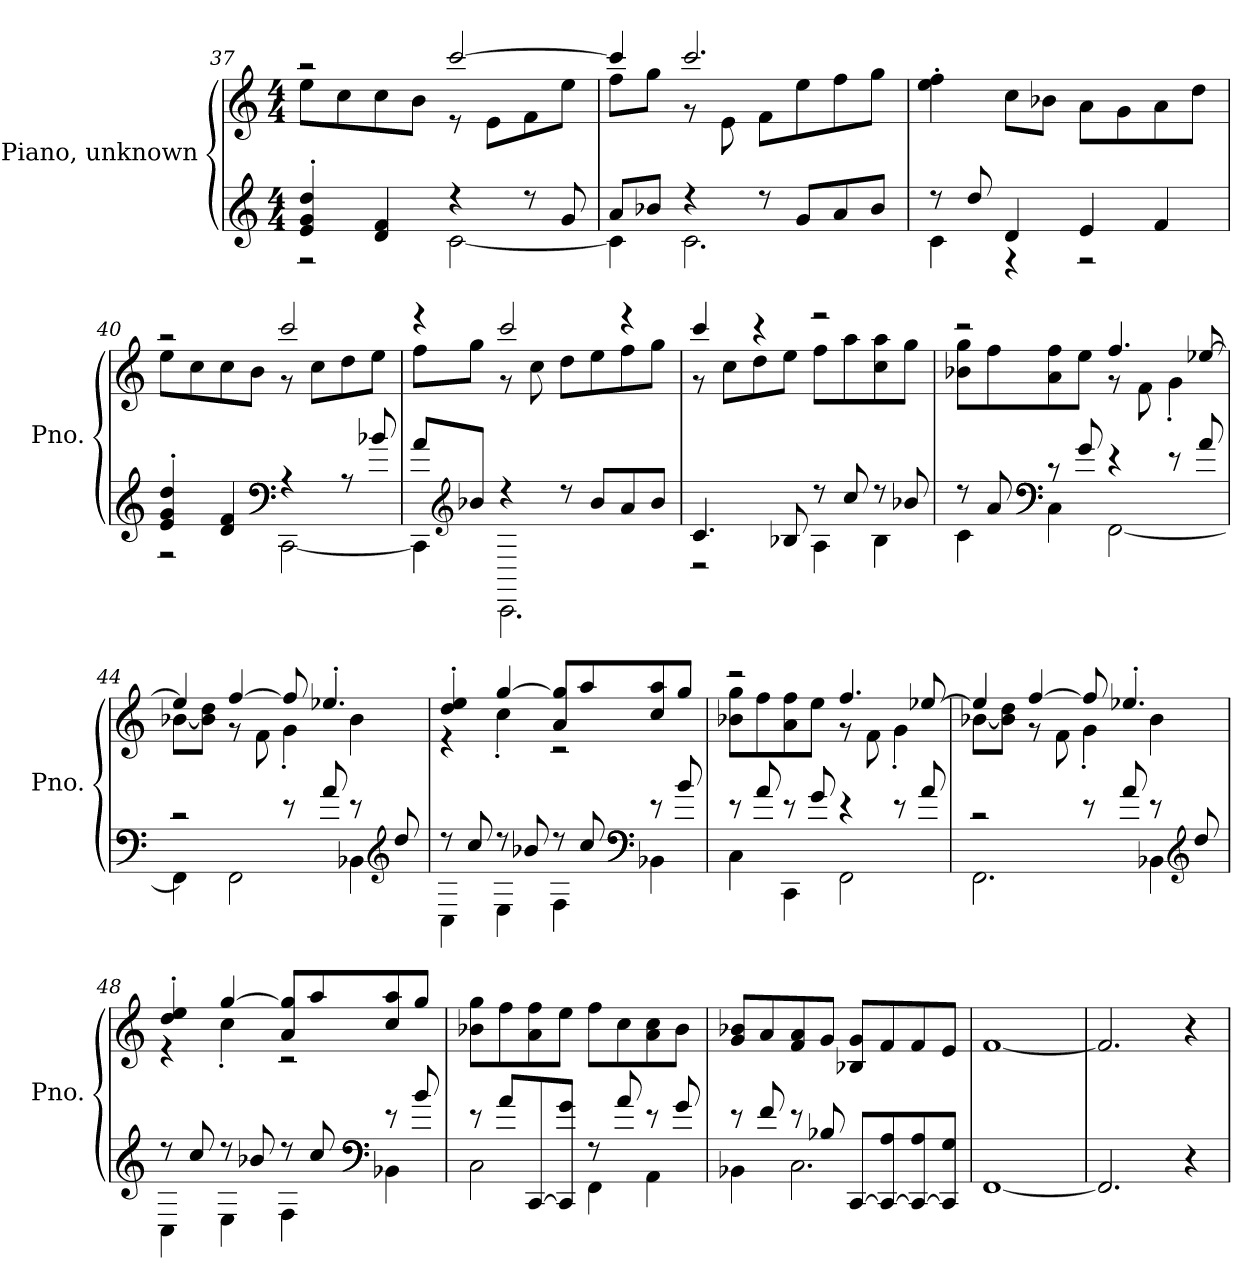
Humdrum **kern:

**kern	**kern
*part1	*part1
*staff2	*staff1
*I"Piano, unknown	*
*I'Pno.	*
!!LO:LB:g=z
*clefG2	*clefG2
*k[]	*k[]
*M4/4	*M4/4
=37	=37
*^	*^
4e/' 4g/' 4dd/'	2r	2r	8ee\L
.	.	.	8cc\
4d/ 4f/	.	.	8cc\
.	.	.	8b\J
4r	[2c\	[2ccc/	8r
.	.	.	8e\L
8r	.	.	8f\
8g/	.	.	8ee\J
=38	=38	=38	=38
8a/L	4c\]	4ccc/]	8ff\L
8b-X/J	.	.	8gg\J
4r	2.c\	2.ccc/	8r
.	.	.	8e\
8r	.	.	8f\L
8g/L	.	.	8ee\
8a/	.	.	8ff\
8b-/J	.	.	8gg\J
*	*	*v	*v
=39	=39	=39
8r	4c\	4ee\' 4ff\'
8dd/	.	.
4d/	4r	8cc\L
.	.	8b-X\J
4e/	2r	8a\L
.	.	8g\
4f/	.	8a\
.	.	8dd\J
=40	=40	=40
*	*	*^
4e/' 4g/' 4dd/'	2r	2r	8ee\L
.	.	.	8cc\
4d/ 4f/	.	.	8cc\
.	.	.	8b\J
*clefF4	*	*	*
4r	[2CC\	2ccc/	8r
.	.	.	8cc\L
8r	.	.	8dd\
8b-X/	.	.	8ee\J
!!LO:LB:g=z	!!
=41	=41	=41	=41
8a/L	4CC\]	4r	8ff\L
*clefG2	*	*	*
8b-X/J	.	.	8gg\J
4r	2.CC\	2ccc/	8r
.	.	.	8cc\
8r	.	.	8dd\L
8b-/L	.	.	8ee\
8a/	.	4r	8ff\
8b-/J	.	.	8gg\J
=42	=42	=42	=42
4.c/	2r	4ccc/	8r
.	.	.	8cc\L
.	.	4r	8dd\
8B-X/	.	.	8ee\J
8r	4A\	2r	8ff\L
8cc/	.	.	8aa\
8r	4B-\	.	8cc\ 8aa\
8b-X/	.	.	8gg\J
=43	=43	=43	=43
8r	4c\	2r	8b-X\ 8gg\L
8a/	.	.	8ff\
*clefF4	*	*	*
8r	4C\	.	8a\ 8ff\
8g/	.	.	8ee\J
4r	[2FF\	4.ff/	8r
.	.	.	8f\
8r	.	.	4g'\
8a/	.	[8ee-X/	.
!!LO:LB:g=z	!!
=44	=44	=44	=44
2r	4FF\]	4ee-/]	[8b-X\L
.	.	.	8b-\] 8dd\J
.	2FF\	[4ff/	8r
.	.	.	8f\
8r	.	8ff/]	4g'\
8a/	.	4.ee-X'/	.
8r	4BB-X\	.	4b-\
*clefG2	*	*	*
8dd/	.	.	.
=45	=45	=45	=45
8r	4C\	4dd/' 4ee/'	4r
8cc/	.	.	.
8r	4E\	[4gg/	4cc'\
8b-X/	.	.	.
8r	4F\	8a/ 8gg/]L	2r
8cc/	.	8aa/	.
*clefF4	*	*	*
8r	4BB-X\	8cc/ 8aa/	.
8b-/	.	8gg/J	.
=46	=46	=46	=46
8r	4C\	2r	8b-X\ 8gg\L
8a/	.	.	8ff\
8r	4CC\	.	8a\ 8ff\
8g/	.	.	8ee\J
4r	2FF\	4.ff/	8r
.	.	.	8f\
8r	.	.	4g'\
8a/	.	[8ee-X/	.
!!LO:PB:g=z	!!
=47	=47	=47	=47
2r	2.FF\	4ee-/]	[8b-X\L
.	.	.	8b-\] 8dd\J
.	.	[4ff/	8r
.	.	.	8f\
8r	.	8ff/]	4g'\
8a/	.	4.ee-X'/	.
8r	4BB-X\	.	4b-\
*clefG2	*	*	*
8dd/	.	.	.
=48	=48	=48	=48
8r	4C\	4dd/' 4ee/'	4r
8cc/	.	.	.
8r	4E\	[4gg/	4cc'\
8b-X/	.	.	.
8r	4F\	8a/ 8gg/]L	2r
8cc/	.	8aa/	.
*clefF4	*	*	*
8r	4BB-X\	8cc/ 8aa/	.
8b-/	.	8gg/J	.
*	*	*v	*v
=49	=49	=49
8r	2C\	8b-X\ 8gg\L
8a/L	.	8ff\
[8CC/	.	8a\ 8ff\
8CC/] 8g/J	.	8ee\J
8r	4FF\	8ff\L
8a/	.	8cc\
8r	4AA\	8a\ 8cc\
8g/	.	8b-\J
!!LO:LB:g=z
=50	=50	=50
8r	4BB-X\	8g/ 8b-X/L
8f/	.	8a/
8r	2.C\	8f/ 8a/
8B-X/	.	8g/J
[8CC/L	.	8B-X/ 8g/L
8CC/_ 8A/	.	8f/
8CC/_ 8A/	.	8f/
8CC/] 8G/J	.	8e/J
*v	*v	*
=51	=51
[1FF	[1f
=52	=52
2.FF/]	2.f/]
4r	4r
=	=
*-	*-
